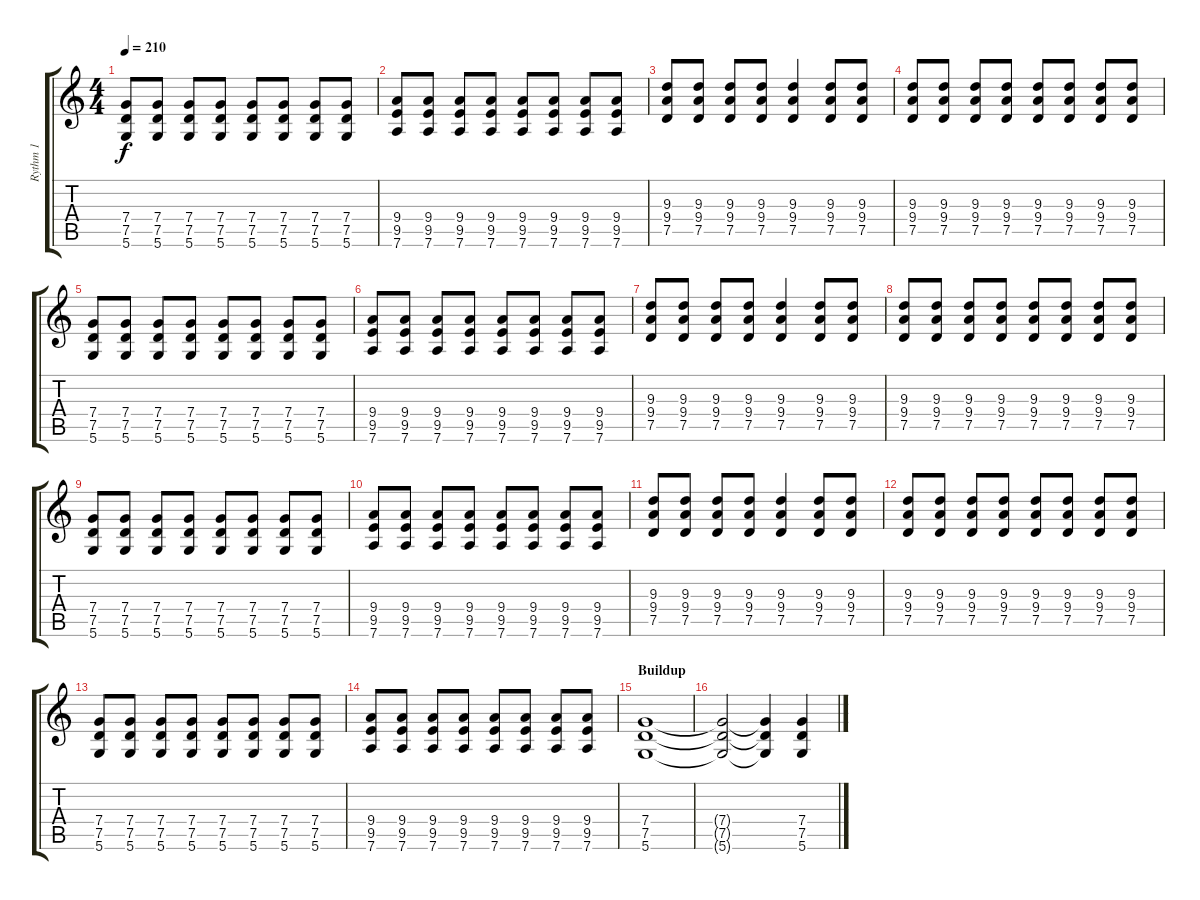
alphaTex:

\track ("Rythm 1" "Rythm 1") {instrument overdrivenguitar}
\staff {score tabs}
\tuning (D4 A3 F3 C3 G2 D2) {hide}
\ts (4 4)
\tempo 210
\clef g2
\ks c
(7.4 7.5 5.6).8{dy f} (7.4 7.5 5.6).8 (7.4 7.5 5.6).8 (7.4 7.5 5.6).8 (7.4 7.5 5.6).8 (7.4 7.5 5.6).8 (7.4 7.5 5.6).8 (7.4 7.5 5.6).8 |
(9.4 9.5 7.6).8 (9.4 9.5 7.6).8 (9.4 9.5 7.6).8 (9.4 9.5 7.6).8 (9.4 9.5 7.6).8 (9.4 9.5 7.6).8 (9.4 9.5 7.6).8 (9.4 9.5 7.6).8 |
(9.3 9.4 7.5).8 (9.3 9.4 7.5).8 (9.3 9.4 7.5).8 (9.3 9.4 7.5).8 (9.3 9.4 7.5).4 (9.3 9.4 7.5).8 (9.3 9.4 7.5).8 |
(9.3 9.4 7.5).8 (9.3 9.4 7.5).8 (9.3 9.4 7.5).8 (9.3 9.4 7.5).8 (9.3 9.4 7.5).8 (9.3 9.4 7.5).8 (9.3 9.4 7.5).8 (9.3 9.4 7.5).8 |
(7.4 7.5 5.6).8 (7.4 7.5 5.6).8 (7.4 7.5 5.6).8 (7.4 7.5 5.6).8 (7.4 7.5 5.6).8 (7.4 7.5 5.6).8 (7.4 7.5 5.6).8 (7.4 7.5 5.6).8 |
(9.4 9.5 7.6).8 (9.4 9.5 7.6).8 (9.4 9.5 7.6).8 (9.4 9.5 7.6).8 (9.4 9.5 7.6).8 (9.4 9.5 7.6).8 (9.4 9.5 7.6).8 (9.4 9.5 7.6).8 |
(9.3 9.4 7.5).8 (9.3 9.4 7.5).8 (9.3 9.4 7.5).8 (9.3 9.4 7.5).8 (9.3 9.4 7.5).4 (9.3 9.4 7.5).8 (9.3 9.4 7.5).8 |
(9.3 9.4 7.5).8 (9.3 9.4 7.5).8 (9.3 9.4 7.5).8 (9.3 9.4 7.5).8 (9.3 9.4 7.5).8 (9.3 9.4 7.5).8 (9.3 9.4 7.5).8 (9.3 9.4 7.5).8 |
(7.4 7.5 5.6).8 (7.4 7.5 5.6).8 (7.4 7.5 5.6).8 (7.4 7.5 5.6).8 (7.4 7.5 5.6).8 (7.4 7.5 5.6).8 (7.4 7.5 5.6).8 (7.4 7.5 5.6).8 |
(9.4 9.5 7.6).8 (9.4 9.5 7.6).8 (9.4 9.5 7.6).8 (9.4 9.5 7.6).8 (9.4 9.5 7.6).8 (9.4 9.5 7.6).8 (9.4 9.5 7.6).8 (9.4 9.5 7.6).8 |
(9.3 9.4 7.5).8 (9.3 9.4 7.5).8 (9.3 9.4 7.5).8 (9.3 9.4 7.5).8 (9.3 9.4 7.5).4 (9.3 9.4 7.5).8 (9.3 9.4 7.5).8 |
(9.3 9.4 7.5).8 (9.3 9.4 7.5).8 (9.3 9.4 7.5).8 (9.3 9.4 7.5).8 (9.3 9.4 7.5).8 (9.3 9.4 7.5).8 (9.3 9.4 7.5).8 (9.3 9.4 7.5).8 |
(7.4 7.5 5.6).8 (7.4 7.5 5.6).8 (7.4 7.5 5.6).8 (7.4 7.5 5.6).8 (7.4 7.5 5.6).8 (7.4 7.5 5.6).8 (7.4 7.5 5.6).8 (7.4 7.5 5.6).8 |
(9.4 9.5 7.6).8 (9.4 9.5 7.6).8 (9.4 9.5 7.6).8 (9.4 9.5 7.6).8 (9.4 9.5 7.6).8 (9.4 9.5 7.6).8 (9.4 9.5 7.6).8 (9.4 9.5 7.6).8 |
\section ("" "Buildup")
(7.4 7.5 5.6).1 |
(7.4{t} 7.5{t} 5.6{t}).2 (7.4{t} 7.5{t} 5.6{t}).4 (7.4 7.5 5.6).4
